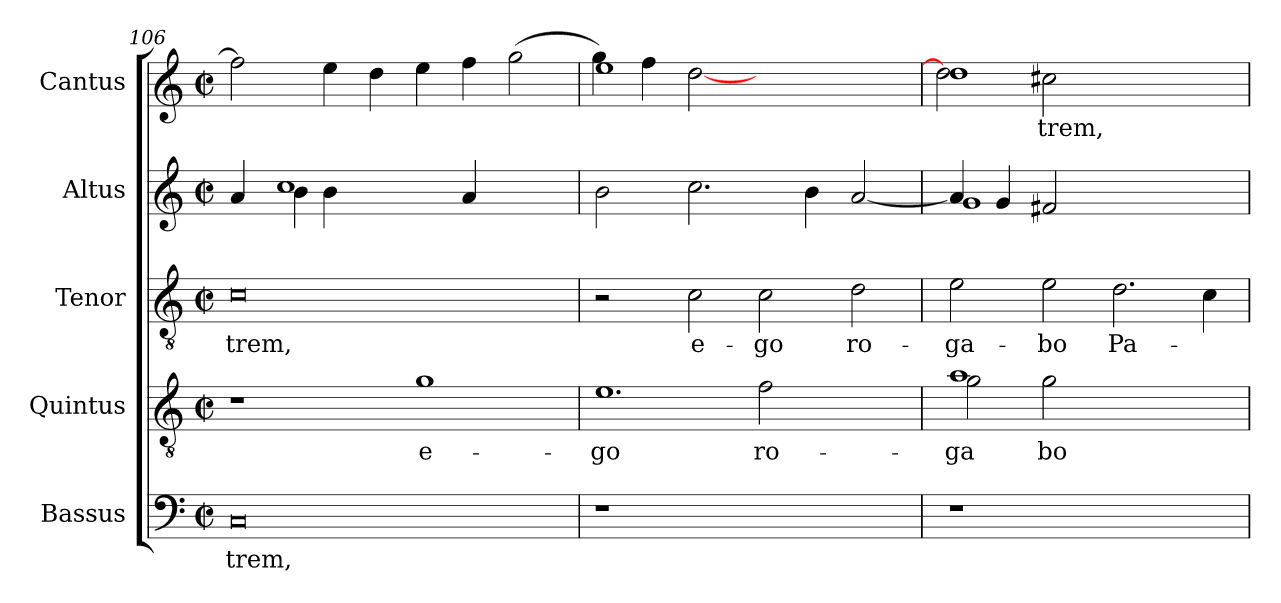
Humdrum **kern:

**kern	**text	**kern	**text	**kern	**text	**kern	**kern	**text
*part5	*part5	*part4	*part4	*part3	*part3	*part2	*part1	*part1
*staff5	*staff5	*staff4	*staff4	*staff3	*staff3	*staff2	*staff1	*staff1
*I"Bassus	*	*I"Quintus	*	*I"Tenor	*	*I"Altus	*I"Cantus	*
*clefF4	*	*clefGv2	*	*clefGv2	*	*clefG2	*clefG2	*
*M2/2	*	*M2/2	*	*M2/2	*	*M2/2	*M2/2	*
*met(c|)	*	*met(c|)	*	*met(c|)	*	*met(c|)	*met(c|)	*
=106	=106	=106	=106	=106	=106	=106	=106	=106
!LO:N:vis=0	!LO:LY:b:cj	!	!	!LO:N:vis=0	!LO:LY:b:cj	!	!	!
*	*	*	*	*	*	*^	*	*
1C	trem,	1r	.	1c	-trem,	4a/	4ryy	2ff\]	.
.	.	.	.	.	.	1cc	4b\	.	.
.	.	.	.	.	.	.	4b\	4ee\	.
.	.	.	.	.	.	.	2ryy	4dd\	.
!	!	!	!LO:LY:b:cj	!	!	!	!	!	!
1ryy	.	1g	e-	1ryy	.	.	.	4ee\	.
.	.	.	.	.	.	4a/	2.ryy	4ff\	.
.	.	.	.	.	.	2ryy	.	(>2gg\	.
*	*	*	*	*	*	*v	*v	*	*
!!LO:LB:g=z
=107	=107	=107	=107	=107	=107	=107	=107	=107
!	!	!LO:N:vis=1.	!LO:LY:b:cj	!	!	!	!	!
*	*	*	*	*	*	*	*^	*
1r	.	1e	-go	2r	.	2b\	1ee	4gg\)	.
.	.	.	.	.	.	.	.	4ff\	.
!	!	!	!	!	!LO:LY:b:cj	!	!	!	!
.	.	.	.	2c\	e-	2.cc\	.	[>2dd\	.
!	!	!	!LO:LY:b:cj	!	!LO:LY:b:cj	!	!	!	!
1ryy	.	2f\	ro-	2c\	-go	.	1ryy	1ryy	.
.	.	.	.	.	.	4b\	.	.	.
!	!	!	!	!	!LO:LY:b:cj	!	!	!	!
.	.	2ryy	.	2d\	ro-	[<2a/	.	.	.
=108	=108	=108	=108	=108	=108	=108	=108	=108	=108
!	!	!	!LO:LY:b:cj	!	!	!	!	!	!
*	*	*^	*	*	*	*	*	*	*
!	!	!	!	!LO:LY:b:cj	!	!LO:LY:b:cj	!	!	!	!
*	*	*	*	*	*	*	*^	*	*	*
1r	.	1a	2g\	-ga-	2e\	-ga-	4a/]	1g	1dd	2dd\]	.
.	.	.	.	.	.	.	4g/	.	.	.	.
!	!	!	!	!LO:LY:b:cj	!	!LO:LY:b:cj	!	!	!	!	!LO:LY:b
.	.	.	2g\	-bo	2e\	-bo	2f#/	.	.	2cc#\	trem,
!	!	!	!	!	!	!LO:LY:b	!	!	!	!	!
1ryy	.	1ryy	1ryy	.	2.d\	Pa-	1ryy	1ryy	1ryy	1ryy	.
.	.	.	.	.	4c\	.	.	.	.	.	.
*	*	*	*	*	*	*	*v	*v	*	*	*
*	*	*v	*v	*	*	*	*	*v	*v	*
=	=	=	=	=	=	=	=	=
*-	*-	*-	*-	*-	*-	*-	*-	*-
